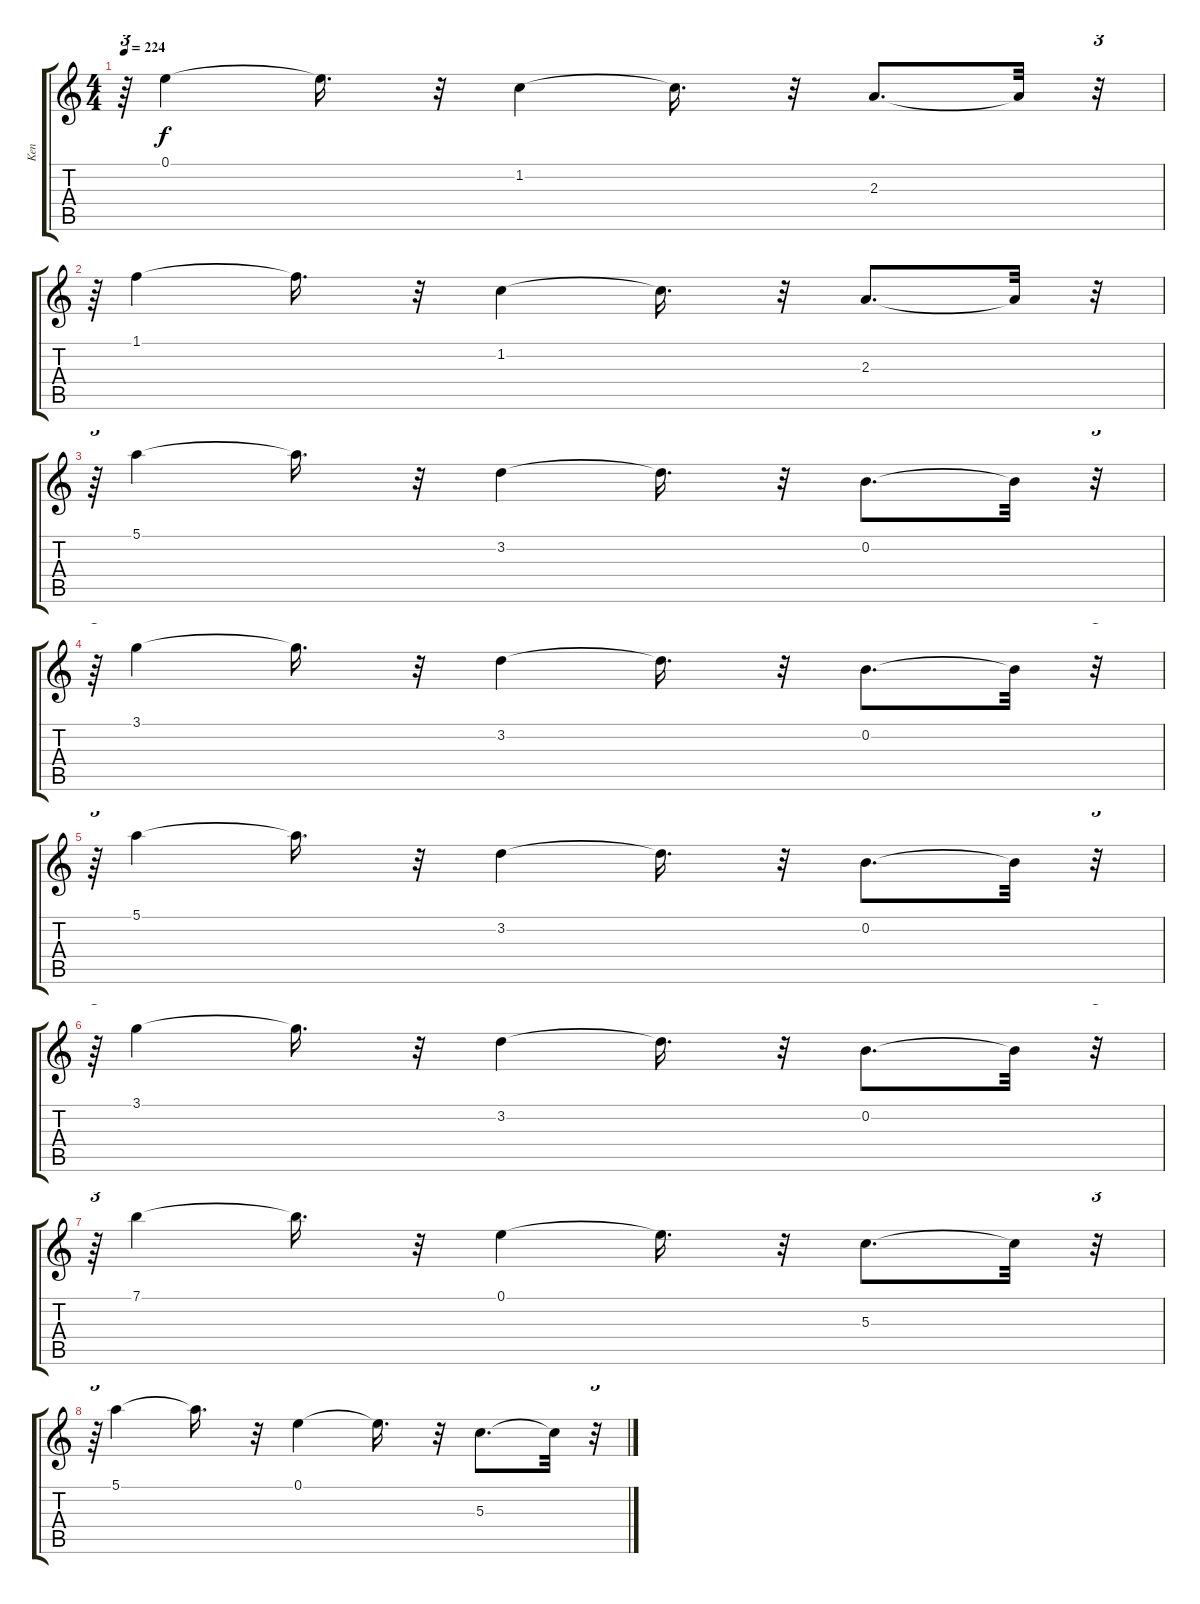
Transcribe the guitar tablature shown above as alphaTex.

\track ("Ken" "Ken") {instrument electricguitarjazz}
\staff {score tabs}
\tuning (E4 B3 G3 D3 A2 E2) {hide}
\ts (4 4)
\tempo 224
\clef g2
\ks c
r.64{tu (3 2) dy f} 0.1.4 0.1{t}.16{d} r.32 1.2.4 1.2{t}.16{d} r.32 2.3.8{d} 2.3{t}.32 r.32{tu (3 2)} |
r.64{tu (3 2)} 1.1.4 1.1{t}.16{d} r.32 1.2.4 1.2{t}.16{d} r.32 2.3.8{d} 2.3{t}.32 r.32{tu (3 2)} |
r.64{tu (3 2)} 5.1.4 5.1{t}.16{d} r.32 3.2.4 3.2{t}.16{d} r.32 0.2.8{d} 0.2{t}.32 r.32{tu (3 2)} |
r.64{tu (3 2)} 3.1.4 3.1{t}.16{d} r.32 3.2.4 3.2{t}.16{d} r.32 0.2.8{d} 0.2{t}.32 r.32{tu (3 2)} |
r.64{tu (3 2)} 5.1.4 5.1{t}.16{d} r.32 3.2.4 3.2{t}.16{d} r.32 0.2.8{d} 0.2{t}.32 r.32{tu (3 2)} |
r.64{tu (3 2)} 3.1.4 3.1{t}.16{d} r.32 3.2.4 3.2{t}.16{d} r.32 0.2.8{d} 0.2{t}.32 r.32{tu (3 2)} |
r.64{tu (3 2)} 7.1.4 7.1{t}.16{d} r.32 0.1.4 0.1{t}.16{d} r.32 5.3.8{d} 5.3{t}.32 r.32{tu (3 2)} |
r.64{tu (3 2)} 5.1.4 5.1{t}.16{d} r.32 0.1.4 0.1{t}.16{d} r.32 5.3.8{d} 5.3{t}.32 r.32{tu (3 2)}
